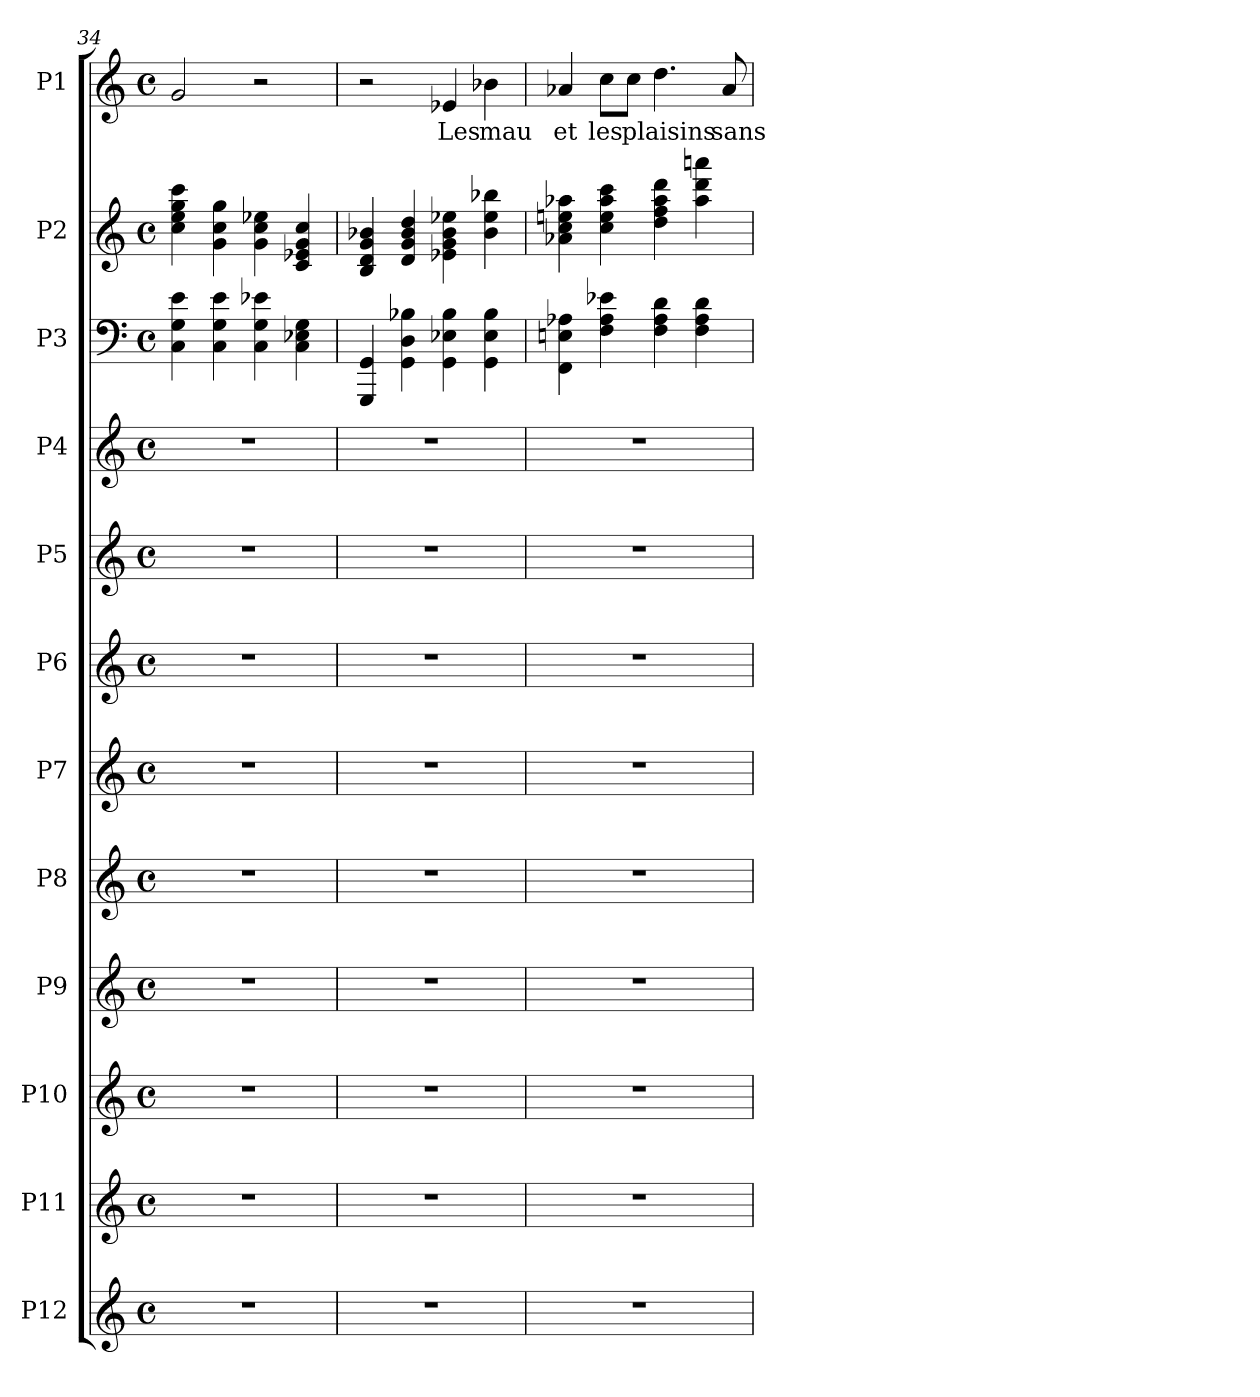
**kern	**kern	**kern	**kern	**kern	**kern	**kern	**kern	**kern	**kern	**kern	**kern	**text
*part12	*part11	*part10	*part9	*part8	*part7	*part6	*part5	*part4	*part3	*part2	*part1	*part1
*staff12	*staff11	*staff10	*staff9	*staff8	*staff7	*staff6	*staff5	*staff4	*staff3	*staff2	*staff1	*staff1
*I"P12	*I"P11	*I"P10	*I"P9	*I"P8	*I"P7	*I"P6	*I"P5	*I"P4	*I"P3	*I"P2	*I"P1	*
*clefG2	*clefG2	*clefG2	*clefG2	*clefG2	*clefG2	*clefG2	*clefG2	*clefG2	*clefF4	*clefG2	*clefG2	*
*k[]	*k[]	*k[]	*k[]	*k[]	*k[]	*k[]	*k[]	*k[]	*k[]	*k[]	*k[]	*
*C:	*C:	*C:	*C:	*C:	*C:	*C:	*C:	*C:	*C:	*C:	*C:	*
*M4/4	*M4/4	*M4/4	*M4/4	*M4/4	*M4/4	*M4/4	*M4/4	*M4/4	*M4/4	*M4/4	*M4/4	*
*met(c)	*met(c)	*met(c)	*met(c)	*met(c)	*met(c)	*met(c)	*met(c)	*met(c)	*met(c)	*met(c)	*met(c)	*
=34	=34	=34	=34	=34	=34	=34	=34	=34	=34	=34	=34	=34
1r	1r	1r	1r	1r	1r	1r	1r	1r	4Ci\ 4Gi 4ei	4cci\ 4eei 4ggi 4ccci	2gi/	.
.	.	.	.	.	.	.	.	.	4Ci\ 4Gi 4ei	4gi\ 4cci 4ggi	.	.
.	.	.	.	.	.	.	.	.	4Ci\ 4Gi 4e-Xi	4gi\ 4cci 4ee-Xi	2r	.
.	.	.	.	.	.	.	.	.	4Ci\ 4E-Xi 4Gi	4ci/ 4e-Xi 4gi 4cci	.	.
=35	=35	=35	=35	=35	=35	=35	=35	=35	=35	=35	=35	=35
1r	1r	1r	1r	1r	1r	1r	1r	1r	4GGGi/ 4GGi	4Bi/ 4di 4gi 4b-Xi	2r	.
.	.	.	.	.	.	.	.	.	4GGi\ 4Di 4B-Xi	4di/ 4gi 4b-i 4ddi	.	.
!	!	!	!	!	!	!	!	!	!	!	!	!LO:LY:b:color=#000000
.	.	.	.	.	.	.	.	.	4GGi\ 4E-Xi 4B-i	4e-Xi\ 4gi 4b-i 4ee-Xi	4e-Xi/	Les
!	!	!	!	!	!	!	!	!	!	!	!	!LO:LY:b:color=#000000
.	.	.	.	.	.	.	.	.	4GGi\ 4E-i 4B-i	4b-i\ 4ee-i 4bb-Xi	4b-Xi\	mau
!!LO:LB:g=z
=36	=36	=36	=36	=36	=36	=36	=36	=36	=36	=36	=36	=36
!	!	!	!	!	!	!	!	!	!	!	!	!LO:LY:b:color=#000000
1r	1r	1r	1r	1r	1r	1r	1r	1r	4FFi\ 4Eni 4A-Xi	4a-Xi\ 4cci 4eeni 4aa-Xi	4a-Xi/	et
!	!	!	!	!	!	!	!	!	!	!	!	!LO:LY:b:color=#000000
.	.	.	.	.	.	.	.	.	4Fi\ 4A-i 4e-Xi	4cci\ 4eei 4aa-i 4ccci	8cci\L	les
!	!	!	!	!	!	!	!	!	!	!	!	!LO:LY:b:color=#000000
.	.	.	.	.	.	.	.	.	.	.	8cci\J	plaisins
.	.	.	.	.	.	.	.	.	4Fi\ 4A-i 4di	4ddi\ 4ffi 4aa-i 4dddi	4.ddi\	.
.	.	.	.	.	.	.	.	.	4Fi\ 4A-i 4di	4aa-i\ 4dddi 4aaani	.	.
!	!	!	!	!	!	!	!	!	!	!	!	!LO:LY:b:color=#000000
.	.	.	.	.	.	.	.	.	.	.	8a-i/	sans
=	=	=	=	=	=	=	=	=	=	=	=	=
*-	*-	*-	*-	*-	*-	*-	*-	*-	*-	*-	*-	*-
